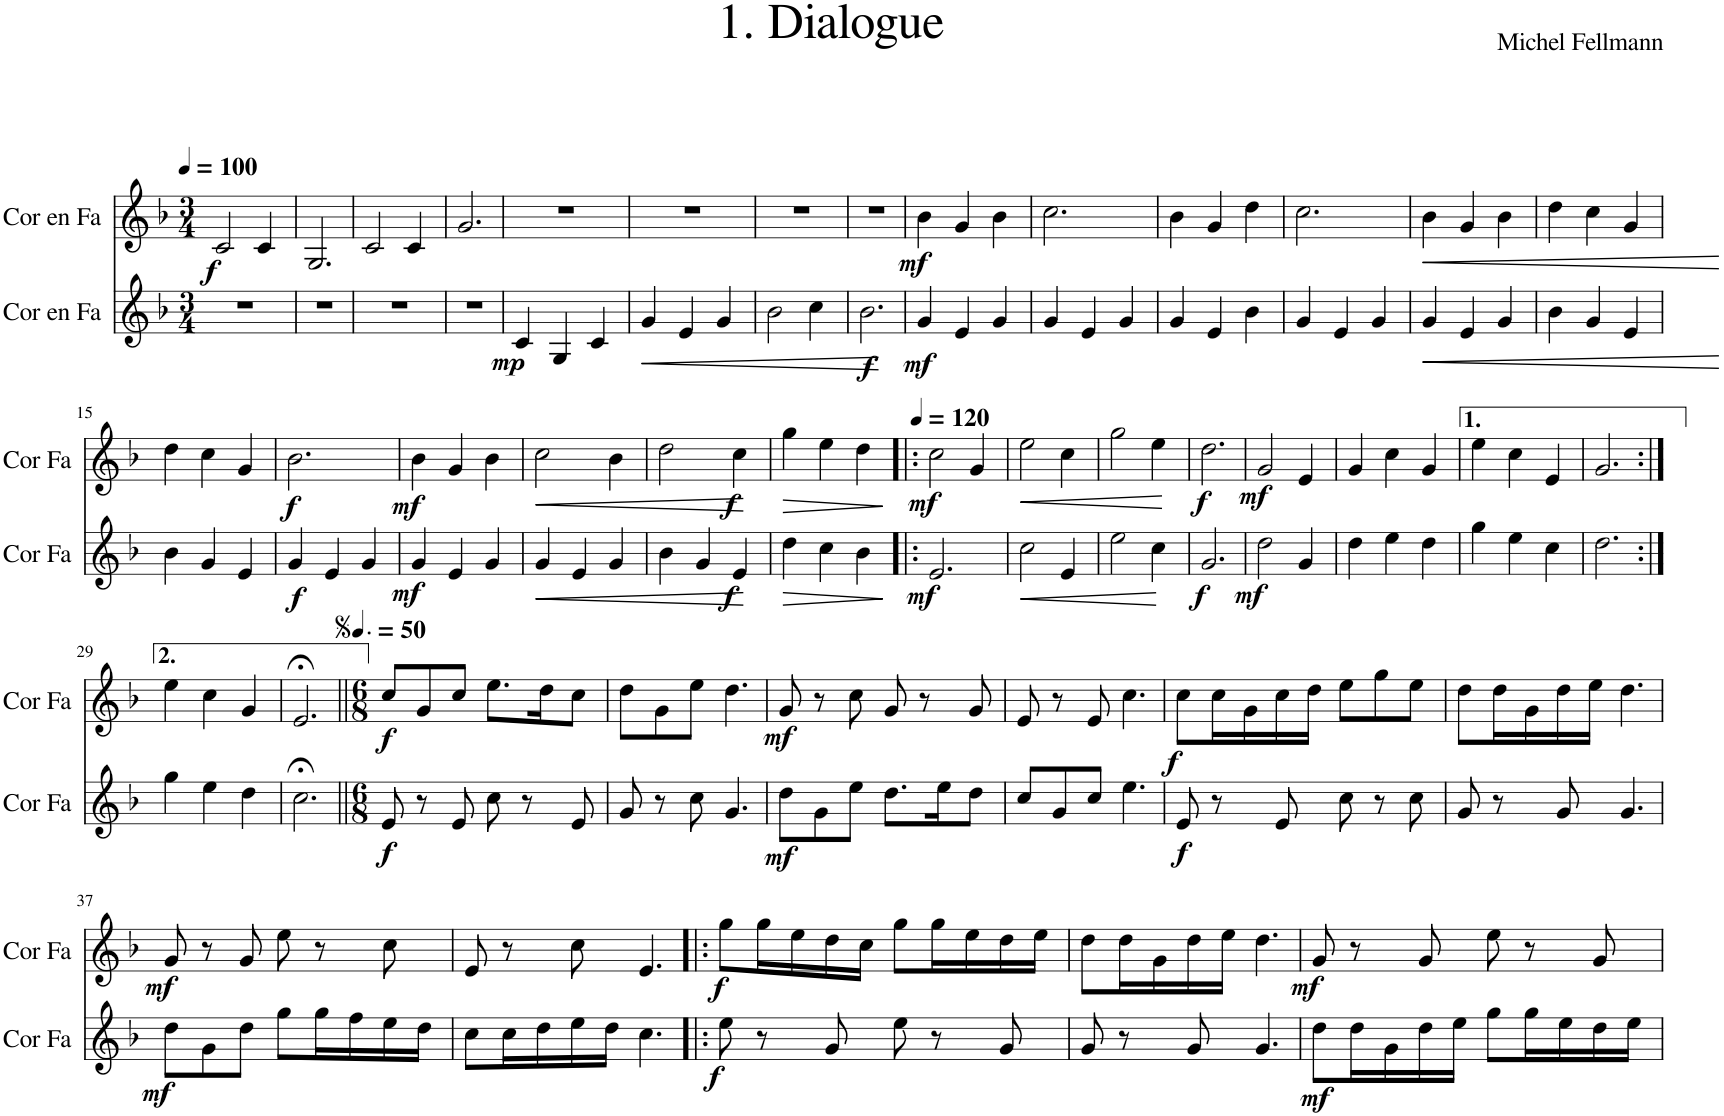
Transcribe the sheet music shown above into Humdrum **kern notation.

**kern	**dynam	**kern	**dynam
*part2	*part2	*part1	*part1
*staff2	*staff2	*staff1	*staff1
*I"Cor en Fa	*	*I"Cor en Fa	*
*I'Cor Fa	*	*I'Cor Fa	*
*clefG2	*	*clefG2	*
*Trd4c7	*	*Trd4c7	*
*k[b-]	*	*k[b-]	*
*M3/4	*	*M3/4	*
*MM100	*	*MM100	*
=1	=1	=1	=1
!	!	!	!LO:DY:b
2.r	.	2c/	f
.	.	4c/	.
=2	=2	=2	=2
2.r	.	2.G/	.
=3	=3	=3	=3
2.r	.	2c/	.
.	.	4c/	.
=4	=4	=4	=4
2.r	.	2.g/	.
=5	=5	=5	=5
!	!LO:DY:b	!	!
4c/	mp	2.r	.
4G/	.	.	.
4c/	.	.	.
=6	=6	=6	=6
!	!LO:HP:b	!	!
4g/	<	2.r	.
4e/	.	.	.
4g/	.	.	.
.	[	.	.
=7	=7	=7	=7
2b-\	.	2.r	.
4cc\	.	.	.
=8	=8	=8	=8
!	!LO:DY:b	!	!
2.b-\	f	2.r	.
=9	=9	=9	=9
!	!LO:DY:b	!	!LO:DY:b
4g/	mf	4b-\	mf
4e/	.	4g/	.
4g/	.	4b-\	.
=10	=10	=10	=10
4g/	.	2.cc\	.
4e/	.	.	.
4g/	.	.	.
=11	=11	=11	=11
4g/	.	4b-\	.
4e/	.	4g/	.
4b-\	.	4dd\	.
=12	=12	=12	=12
4g/	.	2.cc\	.
4e/	.	.	.
4g/	.	.	.
=13	=13	=13	=13
!	!LO:HP:b	!	!LO:HP:b
4g/	<	4b-\	<
4e/	.	4g/	.
4g/	.	4b-\	.
.	[	.	[
=14	=14	=14	=14
4b-\	.	4dd\	.
4g/	.	4cc\	.
4e/	.	4g/	.
!!LO:LB:g=z
=15	=15	=15	=15
4b-\	.	4dd\	.
4g/	.	4cc\	.
4e/	.	4g/	.
=16	=16	=16	=16
!	!LO:DY:b	!	!LO:DY:b
4g/	f	2.b-\	f
4e/	.	.	.
4g/	.	.	.
=17	=17	=17	=17
!	!LO:DY:b	!	!LO:DY:b
4g/	mf	4b-\	mf
4e/	.	4g/	.
4g/	.	4b-\	.
=18	=18	=18	=18
!	!LO:HP:b	!	!LO:HP:b
4g/	<	2cc\	<
4e/	.	.	.
4g/	.	4b-\	.
.	[	.	[
=19	=19	=19	=19
4b-\	.	2dd\	.
4g/	.	.	.
!	!LO:DY:b	!	!LO:DY:b
4e/	f	4cc\	f
=20	=20	=20	=20
!	!LO:HP:b	!	!LO:HP:b
4dd\	>	4gg\	>
4cc\	.	4ee\	.
4b-\	.	4dd\	.
.	]	.	]
=21!|:	=21!|:	=21!|:	=21!|:
*	*	*MM120	*
!	!LO:DY:b	!	!LO:DY:b
2.e/	mf	2cc\	mf
.	.	4g/	.
=22	=22	=22	=22
!	!LO:HP:b	!	!LO:HP:b
2cc\	<	2ee\	<
4e/	.	4cc\	.
.	[	.	[
=23	=23	=23	=23
2ee\	.	2gg\	.
4cc\	.	4ee\	.
=24	=24	=24	=24
!	!LO:DY:b	!	!LO:DY:b
2.g/	f	2.dd\	f
=25	=25	=25	=25
!	!LO:DY:b	!	!LO:DY:b
2dd\	mf	2g/	mf
4g/	.	4e/	.
=26	=26	=26	=26
4dd\	.	4g/	.
4ee\	.	4cc\	.
4dd\	.	4g/	.
=27	=27	=27	=27
4gg\	.	4ee\	.
4ee\	.	4cc\	.
4cc\	.	4e/	.
=28	=28	=28	=28
2.dd\	.	2.g/	.
!!LO:LB:g=z
=29:|!	=29:|!	=29:|!	=29:|!
4gg\	.	4ee\	.
4ee\	.	4cc\	.
4dd\	.	4g/	.
=30	=30	=30	=30
2.cc;<\	.	2.e;</	.
=31||	=31||	=31||	=31||
*M6/8	*	*M6/8	*
*	*	*MM75	*
!	!LO:DY:b	!	!LO:DY:b
8e/	f	8cc/L	f
8r	.	8g/	.
8e/	.	8cc/J	.
8cc\	.	8.ee\L	.
8r	.	.	.
.	.	16dd\K	.
8e/	.	8cc\J	.
=32	=32	=32	=32
8g/	.	8dd\L	.
8r	.	8g\	.
8cc\	.	8ee\J	.
4.g/	.	4.dd\	.
=33	=33	=33	=33
!	!LO:DY:b	!	!LO:DY:b
8dd\L	mf	8g/	mf
8g\	.	8r	.
8ee\J	.	8cc\	.
8.dd\L	.	8g/	.
.	.	8r	.
16ee\K	.	.	.
8dd\J	.	8g/	.
=34	=34	=34	=34
8cc/L	.	8e/	.
8g/	.	8r	.
8cc/J	.	8e/	.
4.ee\	.	4.cc\	.
=35	=35	=35	=35
!	!LO:DY:b	!	!LO:DY:b
8e/	f	8cc\L	f
8r	.	16cc\L	.
.	.	16g\	.
8e/	.	16cc\	.
.	.	16dd\JJ	.
8cc\	.	8ee\L	.
8r	.	8gg\	.
8cc\	.	8ee\J	.
=36	=36	=36	=36
8g/	.	8dd\L	.
8r	.	16dd\L	.
.	.	16g\	.
8g/	.	16dd\	.
.	.	16ee\JJ	.
4.g/	.	4.dd\	.
!!LO:LB:g=z
=37	=37	=37	=37
!	!LO:DY:b	!	!LO:DY:b
8dd\L	mf	8g/	mf
8g\	.	8r	.
8dd\J	.	8g/	.
8gg\L	.	8ee\	.
16gg\L	.	8r	.
16ff\	.	.	.
16ee\	.	8cc\	.
16dd\JJ	.	.	.
=38	=38	=38	=38
8cc\L	.	8e/	.
16cc\L	.	8r	.
16dd\	.	.	.
16ee\	.	8cc\	.
16dd\JJ	.	.	.
4.cc\	.	4.e/	.
=39!|:	=39!|:	=39!|:	=39!|:
!	!LO:DY:b	!	!LO:DY:b
8ee\	f	8gg\L	f
8r	.	16gg\L	.
.	.	16ee\	.
8g/	.	16dd\	.
.	.	16cc\JJ	.
8ee\	.	8gg\L	.
8r	.	16gg\L	.
.	.	16ee\	.
8g/	.	16dd\	.
.	.	16ee\JJ	.
=40	=40	=40	=40
8g/	.	8dd\L	.
8r	.	16dd\L	.
.	.	16g\	.
8g/	.	16dd\	.
.	.	16ee\JJ	.
4.g/	.	4.dd\	.
=41	=41	=41	=41
!	!LO:DY:b	!	!LO:DY:b
8dd\L	mf	8g/	mf
16dd\L	.	8r	.
16g\	.	.	.
16dd\	.	8g/	.
16ee\JJ	.	.	.
8gg\L	.	8ee\	.
16gg\L	.	8r	.
16ee\	.	.	.
16dd\	.	8g/	.
16ee\JJ	.	.	.
=	=	=	=
*-	*-	*-	*-
